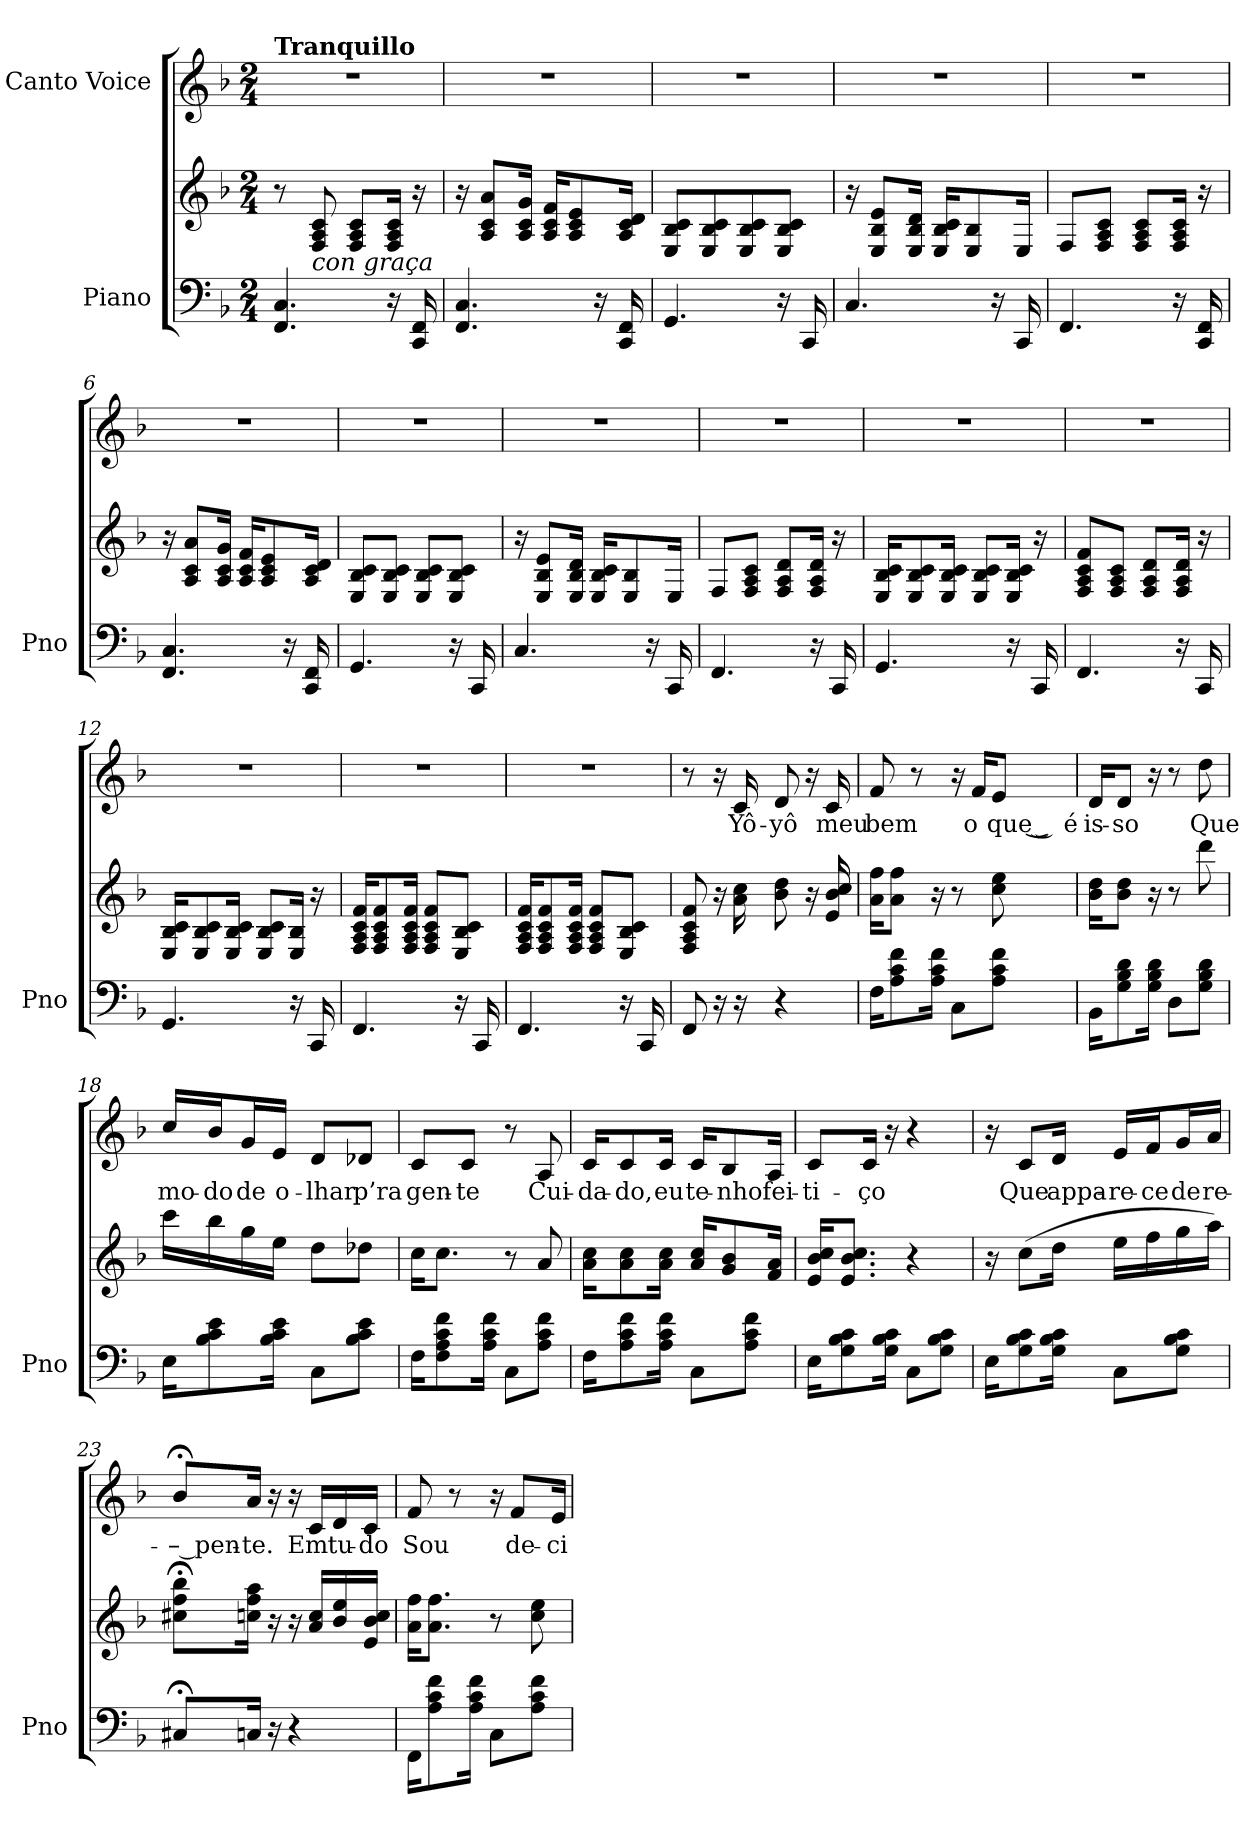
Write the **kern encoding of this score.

**kern	**kern	**kern	**text
*part2	*part2	*part1	*part1
*staff3	*staff2	*staff1	*staff1
*I"Piano	*	*I"Canto Voice	*
*I'Pno	*	*	*
*clefF4	*clefG2	*clefG2	*
*k[b-]	*k[b-]	*k[b-]	*
*M2/4	*M2/4	*M2/4	*
=1	=1	=1	=1
!	!	!LO:TX:a:B:t=Tranquillo	!
4.FF/ 4.C/	8r	2r	.
!	!LO:TX:b:i:t=con graça	!	!
.	8F/ 8A/ 8c/	.	.
.	8F/ 8A/ 8c/L	.	.
16r	16F/ 16A/ 16c/Jk	.	.
16CC/ 16FF/	16r	.	.
=2	=2	=2	=2
4.FF/ 4.C/	16r	2r	.
.	8A/ 8c/ 8a/L	.	.
.	16A/ 16c/ 16g/Jk	.	.
.	16A/ 16c/ 16f/KL	.	.
.	8A/ 8c/ 8e/	.	.
16r	.	.	.
16CC/ 16FF/	16A/ 16c/ 16d/Jk	.	.
=3	=3	=3	=3
4.GG/	8E/ 8B-/ 8c/L	2r	.
.	8E/ 8B-/ 8c/	.	.
.	8E/ 8B-/ 8c/	.	.
16r	8E/ 8B-/ 8c/J	.	.
16CC/	.	.	.
=4	=4	=4	=4
4.C/	16r	2r	.
.	8E/ 8B-/ 8e/L	.	.
.	16E/ 16B-/ 16d/Jk	.	.
.	16E/ 16B-/ 16c/KL	.	.
.	8E/ 8B-/	.	.
16r	.	.	.
16CC/	16E/Jk	.	.
!!LO:LB:g=z
=5	=5	=5	=5
4.FF/	8F/L	2r	.
.	8F/ 8A/ 8c/J	.	.
.	8F/ 8A/ 8c/L	.	.
16r	16F/ 16A/ 16c/Jk	.	.
16CC/ 16FF/	16r	.	.
=6	=6	=6	=6
4.FF/ 4.C/	16r	2r	.
.	8A/ 8c/ 8a/L	.	.
.	16A/ 16c/ 16g/Jk	.	.
.	16A/ 16c/ 16f/KL	.	.
.	8A/ 8c/ 8e/	.	.
16r	.	.	.
16CC/ 16FF/	16A/ 16c/ 16d/Jk	.	.
=7	=7	=7	=7
4.GG/	8E/ 8B-/ 8c/L	2r	.
.	8E/ 8B-/ 8c/J	.	.
.	8E/ 8B-/ 8c/L	.	.
16r	8E/ 8B-/ 8c/J	.	.
16CC/	.	.	.
=8	=8	=8	=8
4.C/	16r	2r	.
.	8E/ 8B-/ 8e/L	.	.
.	16E/ 16B-/ 16d/Jk	.	.
.	16E/ 16B-/ 16c/KL	.	.
.	8E/ 8B-/	.	.
16r	.	.	.
16CC/	16E/Jk	.	.
=9	=9	=9	=9
4.FF/	8F/L	2r	.
.	8F/ 8A/ 8c/J	.	.
.	8F/ 8A/ 8d/L	.	.
16r	16F/ 16A/ 16d/Jk	.	.
16CC/	16r	.	.
!!LO:LB:g=z
=10	=10	=10	=10
4.GG/	16E/ 16B-/ 16c/KL	2r	.
.	8E/ 8B-/ 8c/	.	.
.	16E/ 16B-/ 16c/Jk	.	.
.	8E/ 8B-/ 8c/L	.	.
16r	16E/ 16B-/ 16c/Jk	.	.
16CC/	16r	.	.
=11	=11	=11	=11
4.FF/	8F/ 8A/ 8c/ 8f/L	2r	.
.	8F/ 8A/ 8c/J	.	.
.	8F/ 8A/ 8d/L	.	.
16r	16F/ 16A/ 16d/Jk	.	.
16CC/	16r	.	.
=12	=12	=12	=12
4.GG/	16E/ 16B-/ 16c/KL	2r	.
.	8E/ 8B-/ 8c/	.	.
.	16E/ 16B-/ 16c/Jk	.	.
.	8E/ 8B-/ 8c/L	.	.
16r	16E/ 16B-/Jk	.	.
16CC/	16r	.	.
=13	=13	=13	=13
4.FF/	16F/ 16A/ 16c/ 16f/KL	2r	.
.	8F/ 8A/ 8c/ 8f/	.	.
.	16F/ 16A/ 16c/ 16f/Jk	.	.
.	8F/ 8A/ 8c/ 8f/L	.	.
16r	8E/ 8B-/ 8c/J	.	.
16CC/	.	.	.
=14	=14	=14	=14
4.FF/	16F/ 16A/ 16c/ 16f/KL	2r	.
.	8F/ 8A/ 8c/ 8f/	.	.
.	16F/ 16A/ 16c/ 16f/Jk	.	.
.	8F/ 8A/ 8c/ 8f/L	.	.
16r	8E/ 8B-/ 8c/J	.	.
16CC/	.	.	.
!!LO:LB:g=z
=15	=15	=15	=15
8FF/	8F/ 8A/ 8c/ 8f/	8r	.
16r	16r	16r	.
!	!	!	!LO:LY:b
16r	16a\ 16cc\	16c/	Yô-
!	!	!	!LO:LY:b
4r	8b-\ 8dd\	8d/	-yô
.	16r	16r	.
!	!	!	!LO:LY:b
.	16e/ 16b-/ 16cc/	16c/	meu
=16	=16	=16	=16
!	!	!	!LO:LY:b
16F\KL	16a\ 16ff\KL	8f/	bem
8A\ 8c\ 8f\	8a\ 8ff\J	.	.
.	.	8r	.
16A\ 16c\ 16f\Jk	16r	.	.
8C\L	8r	16r	.
!	!	!	!LO:LY:b
.	.	16f/KL	o
!	!	!	!LO:LY:b
8A\ 8c\ 8f\J	8cc\ 8ee\	8e/J	que ͜ é
=17	=17	=17	=17
!	!	!	!LO:LY:b
16BB-\KL	16b-\ 16dd\KL	16d/KL	is-
!	!	!	!LO:LY:b
8G\ 8B-\ 8d\	8b-\ 8dd\J	8d/J	-so
16G\ 16B-\ 16d\Jk	16r	16r	.
8D\L	8r	8r	.
!	!	!	!LO:LY:b
8G\ 8B-\ 8d\J	8ddd\	8dd\	Que
=18	=18	=18	=18
!	!	!	!LO:LY:b
16E\KL	16ccc\LL	16cc/LL	mo-
!	!	!	!LO:LY:b
8B-\ 8c\ 8e\	16bb-\	16b-/J	-do
!	!	!	!LO:LY:b
.	16gg\	16g/L	de
!	!	!	!LO:LY:b
16B-\ 16c\ 16e\Jk	16ee\JJ	16e/JJ	o-
!	!	!	!LO:LY:b
8C\L	8dd\L	8d/L	lhar
!	!	!	!LO:LY:b
8B-\ 8c\ 8e\J	8dd-X\J	8d-X/J	p’ra
!!LO:PB:g=z
=19	=19	=19	=19
!	!	!	!LO:LY:b
16F\KL	16cc\KL	8c/L	gen-
8F\ 8A\ 8c\ 8f\	8.cc\J	.	.
!	!	!	!LO:LY:b
.	.	8c/J	-te
16A\ 16c\ 16f\Jk	.	.	.
8C\L	8r	8r	.
!	!	!	!LO:LY:b
8A\ 8c\ 8f\J	8a/	8A/	Cui-
=20	=20	=20	=20
!	!	!	!LO:LY:b
16F\KL	16a\ 16cc\KL	16c/KL	-da-
!	!	!	!LO:LY:b
8A\ 8c\ 8f\	8a\ 8cc\	8c/	-do,
!	!	!	!LO:LY:b
16A\ 16c\ 16f\Jk	16a\ 16cc\Jk	16c/Jk	eu
!	!	!	!LO:LY:b
8C\L	16a/ 16cc/KL	16c/KL	te-
!	!	!	!LO:LY:b
.	8g/ 8b-/	8B-/	-nho
8A\ 8c\ 8f\J	.	.	.
!	!	!	!LO:LY:b
.	16f/ 16a/Jk	16A/Jk	fei-
=21	=21	=21	=21
!	!	!	!LO:LY:b
16E\KL	16e/ 16b-/ 16cc/KL	8c/L	-ti-
8G\ 8B-\ 8c\	8.e/ 8.b-/ 8.cc/J	.	.
!	!	!	!LO:LY:b
.	.	16c/Jk	-ço
16G\ 16B-\ 16c\Jk	.	16r	.
8C\L	4r	4r	.
8G\ 8B-\ 8c\J	.	.	.
=22	=22	=22	=22
16E\KL	16r	16r	.
!	!	!	!LO:LY:b
8G\ 8B-\ 8c\	(8cc\L	8c/L	Que
!	!	!	!LO:LY:b
16G\ 16B-\ 16c\Jk	16dd\Jk	16d/Jk	appa-
!	!	!	!LO:LY:b
8C\L	16ee\LL	16e/LL	-re-
!	!	!	!LO:LY:b
.	16ff\	16f/J	-ce
!	!	!	!LO:LY:b
8G\ 8B-\ 8c\J	16gg\	16g/L	de
!	!	!	!LO:LY:b
.	16aa\JJ)	16a/JJ	re-
!!LO:LB:g=z
=23	=23	=23	=23
!	!	!	!LO:LY:b
8C#X;/L	8cc#X\;< 8ff\;< 8bb-\;<L	8b-;</L	-– pen-
!	!	!	!LO:LY:b
16Cn/Jk	16ccn\ 16ff\ 16aa\Jk	16a/Jk	-te.
16r	16r	16r	.
4r	16r	16r	.
!	!	!	!LO:LY:b
.	16a/ 16cc/LL	16c/LL	Em
!	!	!	!LO:LY:b
.	16b-/ 16ee/	16d/	tu-
!	!	!	!LO:LY:b
.	16e/ 16b-/ 16cc/JJ	16c/JJ	-do
=24	=24	=24	=24
!	!	!	!LO:LY:b
16FF\KL	16a\ 16ff\KL	8f/	Sou
8A\ 8c\ 8f\	8.a\ 8.ff\J	.	.
.	.	8r	.
16A\ 16c\ 16f\Jk	.	.	.
8C\L	8r	16r	.
!	!	!	!LO:LY:b
.	.	8f/L	de-
8A\ 8c\ 8f\J	8cc\ 8ee\	.	.
!	!	!	!LO:LY:b
.	.	16e/Jk	-ci-
=	=	=	=
*-	*-	*-	*-
